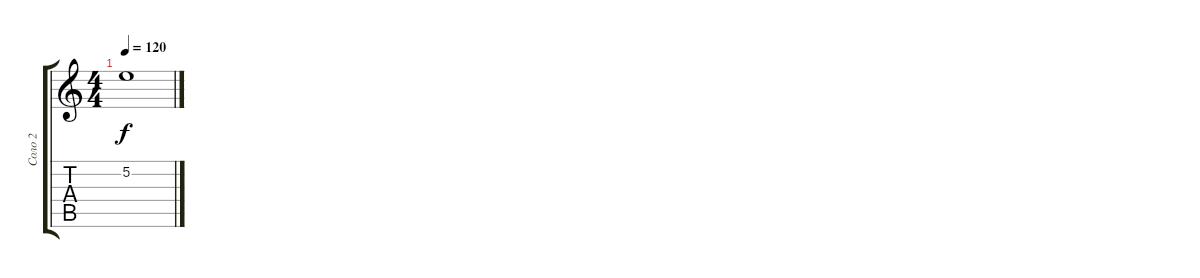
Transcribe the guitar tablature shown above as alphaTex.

\track ("Соло 2" "Соло 2") {instrument acousticguitarsteel}
\staff {score tabs}
\tuning (E4 B3 G3 D3 A2 E2) {hide}
\ts (4 4)
\tempo 120
\clef g2
\ks c
5.2{t}.1{dy f}
